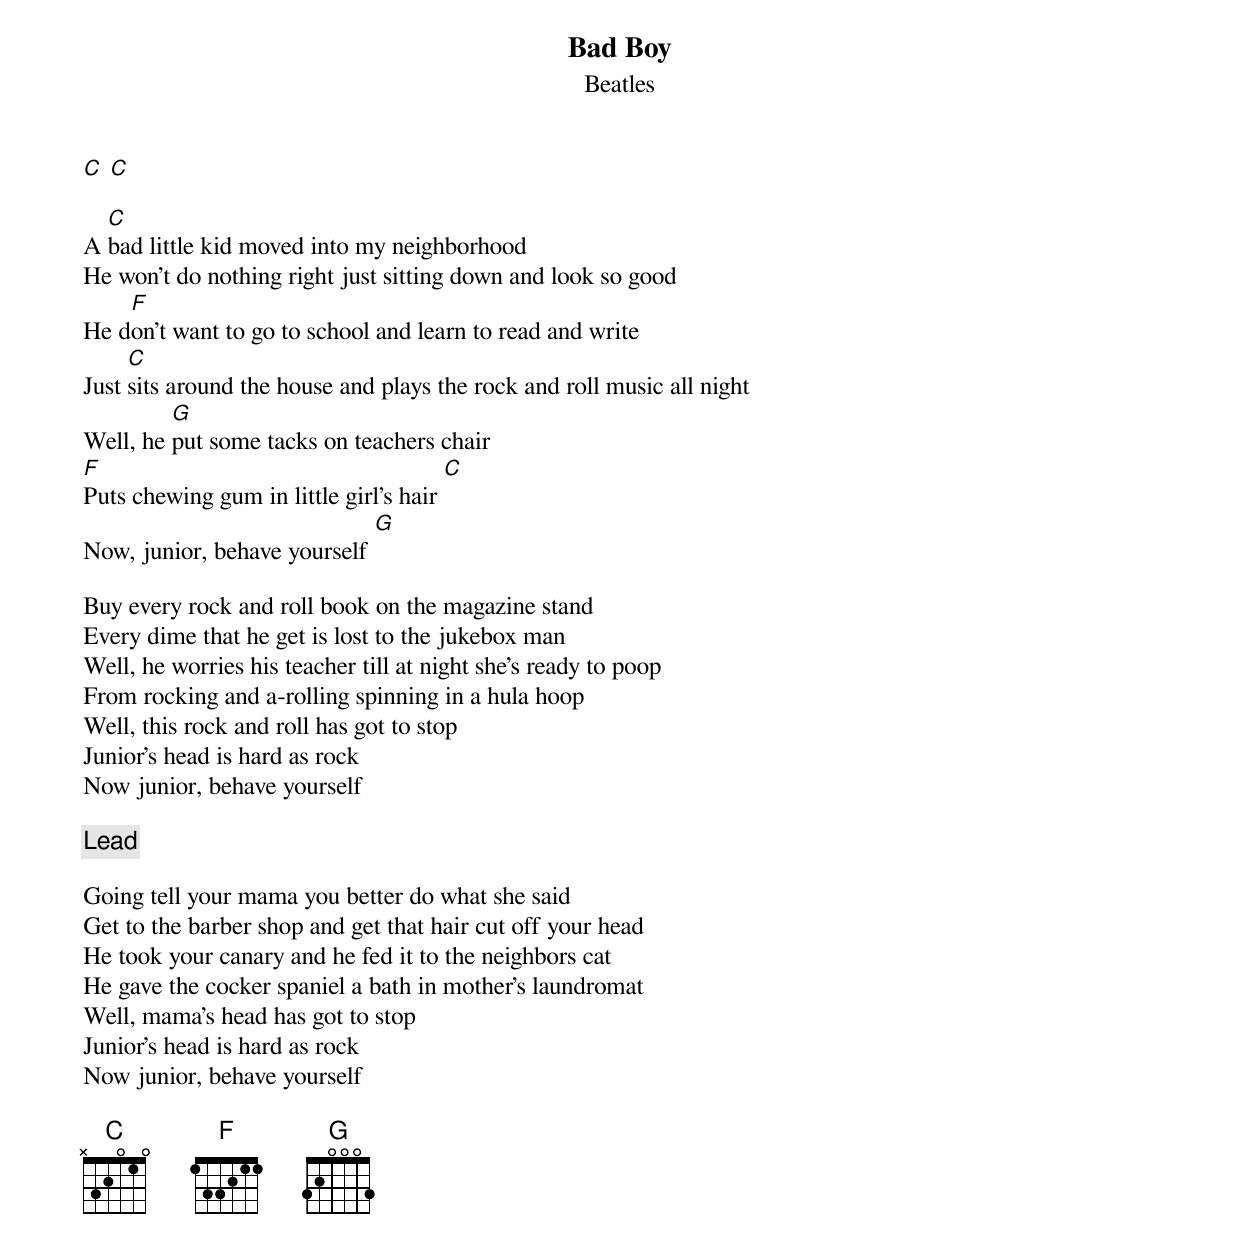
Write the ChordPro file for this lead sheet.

{title:Bad Boy}
{subtitle:Beatles}

[C] [C]

A [C]bad little kid moved into my neighborhood
He won't do nothing right just sitting down and look so good
He d[F]on't want to go to school and learn to read and write
Just [C]sits around the house and plays the rock and roll music all night
Well, he [G]put some tacks on teachers chair
[F]Puts chewing gum in little girl's hair [C]
Now, junior, behave yourself [G]

Buy every rock and roll book on the magazine stand
Every dime that he get is lost to the jukebox man
Well, he worries his teacher till at night she's ready to poop
From rocking and a-rolling spinning in a hula hoop
Well, this rock and roll has got to stop
Junior's head is hard as rock
Now junior, behave yourself

{c:Lead}

Going tell your mama you better do what she said
Get to the barber shop and get that hair cut off your head
He took your canary and he fed it to the neighbors cat
He gave the cocker spaniel a bath in mother's laundromat
Well, mama's head has got to stop
Junior's head is hard as rock
Now junior, behave yourself

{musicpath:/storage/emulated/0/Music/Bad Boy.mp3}
